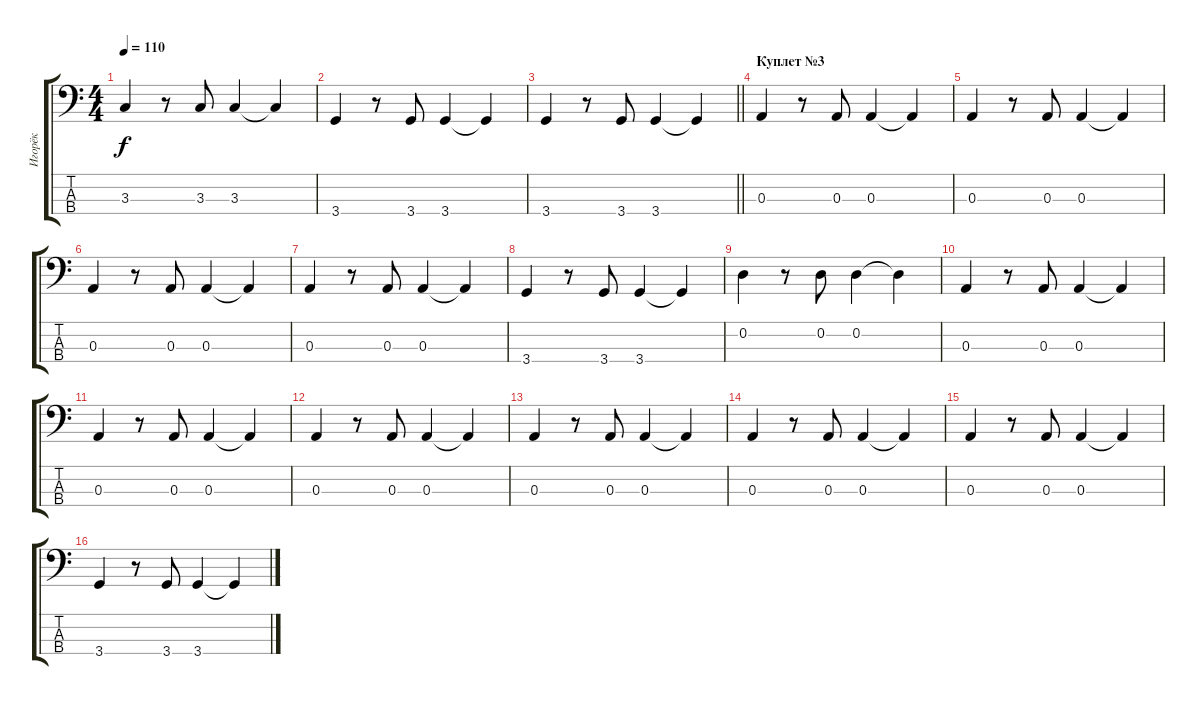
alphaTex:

\track ("Игорёк" "Игорёк") {instrument electricbassfinger}
\staff {score tabs}
\tuning (G2 D2 A1 E1) {hide}
\ts (4 4)
\tempo 110
\clef f4
\ks c
3.3.4{dy f} r.8 3.3.8 3.3.4 3.3{t}.4 |
3.4.4 r.8 3.4.8 3.4.4 3.4{t}.4 |
\barLineRight lightlight
3.4.4 r.8 3.4.8 3.4.4 3.4{t}.4 |
\section ("" "Куплет №3")
0.3.4{volume 13} r.8 0.3.8 0.3.4 0.3{t}.4 |
0.3.4 r.8 0.3.8 0.3.4 0.3{t}.4 |
0.3.4 r.8 0.3.8 0.3.4 0.3{t}.4 |
0.3.4 r.8 0.3.8 0.3.4 0.3{t}.4 |
3.4.4 r.8 3.4.8 3.4.4 3.4{t}.4 |
0.2.4 r.8 0.2.8 0.2.4 0.2{t}.4 |
0.3.4 r.8 0.3.8 0.3.4 0.3{t}.4 |
0.3.4 r.8 0.3.8 0.3.4 0.3{t}.4 |
0.3.4 r.8 0.3.8 0.3.4 0.3{t}.4 |
0.3.4 r.8 0.3.8 0.3.4 0.3{t}.4 |
0.3.4 r.8 0.3.8 0.3.4 0.3{t}.4 |
0.3.4 r.8 0.3.8 0.3.4 0.3{t}.4 |
3.4.4 r.8 3.4.8 3.4.4 3.4{t}.4
